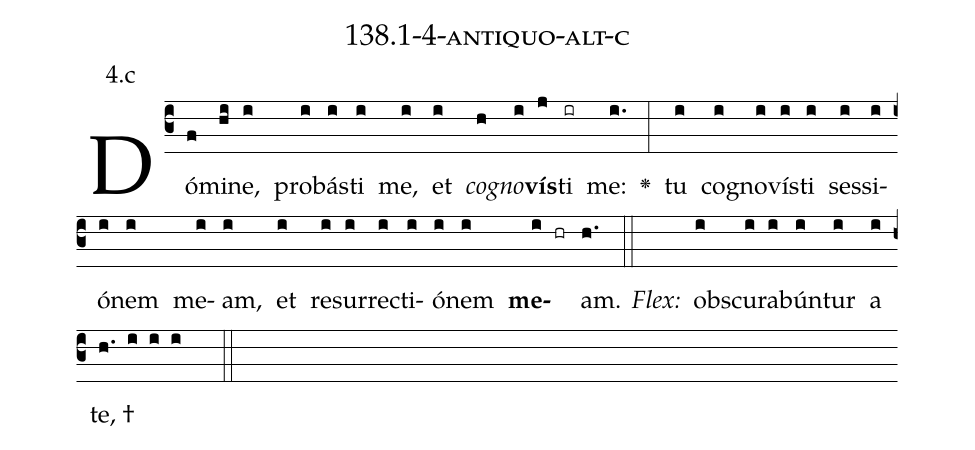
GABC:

name: 138.1-4-antiquo-alt-c;
annotation: 4.c;
%%
(c3)Dó(f)mi(hi)ne,(i) pro(i)bás(i)ti(i) me,(i) et(i) <i>co</i>(h)<i>gno</i>(i)<b>vís</b>(j)ti(ir) me:(i.) <v>\greheightstar</v>(:) tu(i) co(i)gno(i)vís(i)ti(i) ses(i)si(i)ó(i)nem(i) me(i)am,(i) et(i) re(i)sur(i)rec(i)ti(i)ó(i)nem(i) <b>me</b>(i hr)am.(h.) (::)
<i>Flex:</i>()  obs(i)cu(i)ra(i)bún(i)tur(i) a(i) te, †(h. i i i  ::)

%E(i) u(i) o(i) u(i) a(i) e.(h.) (::)
